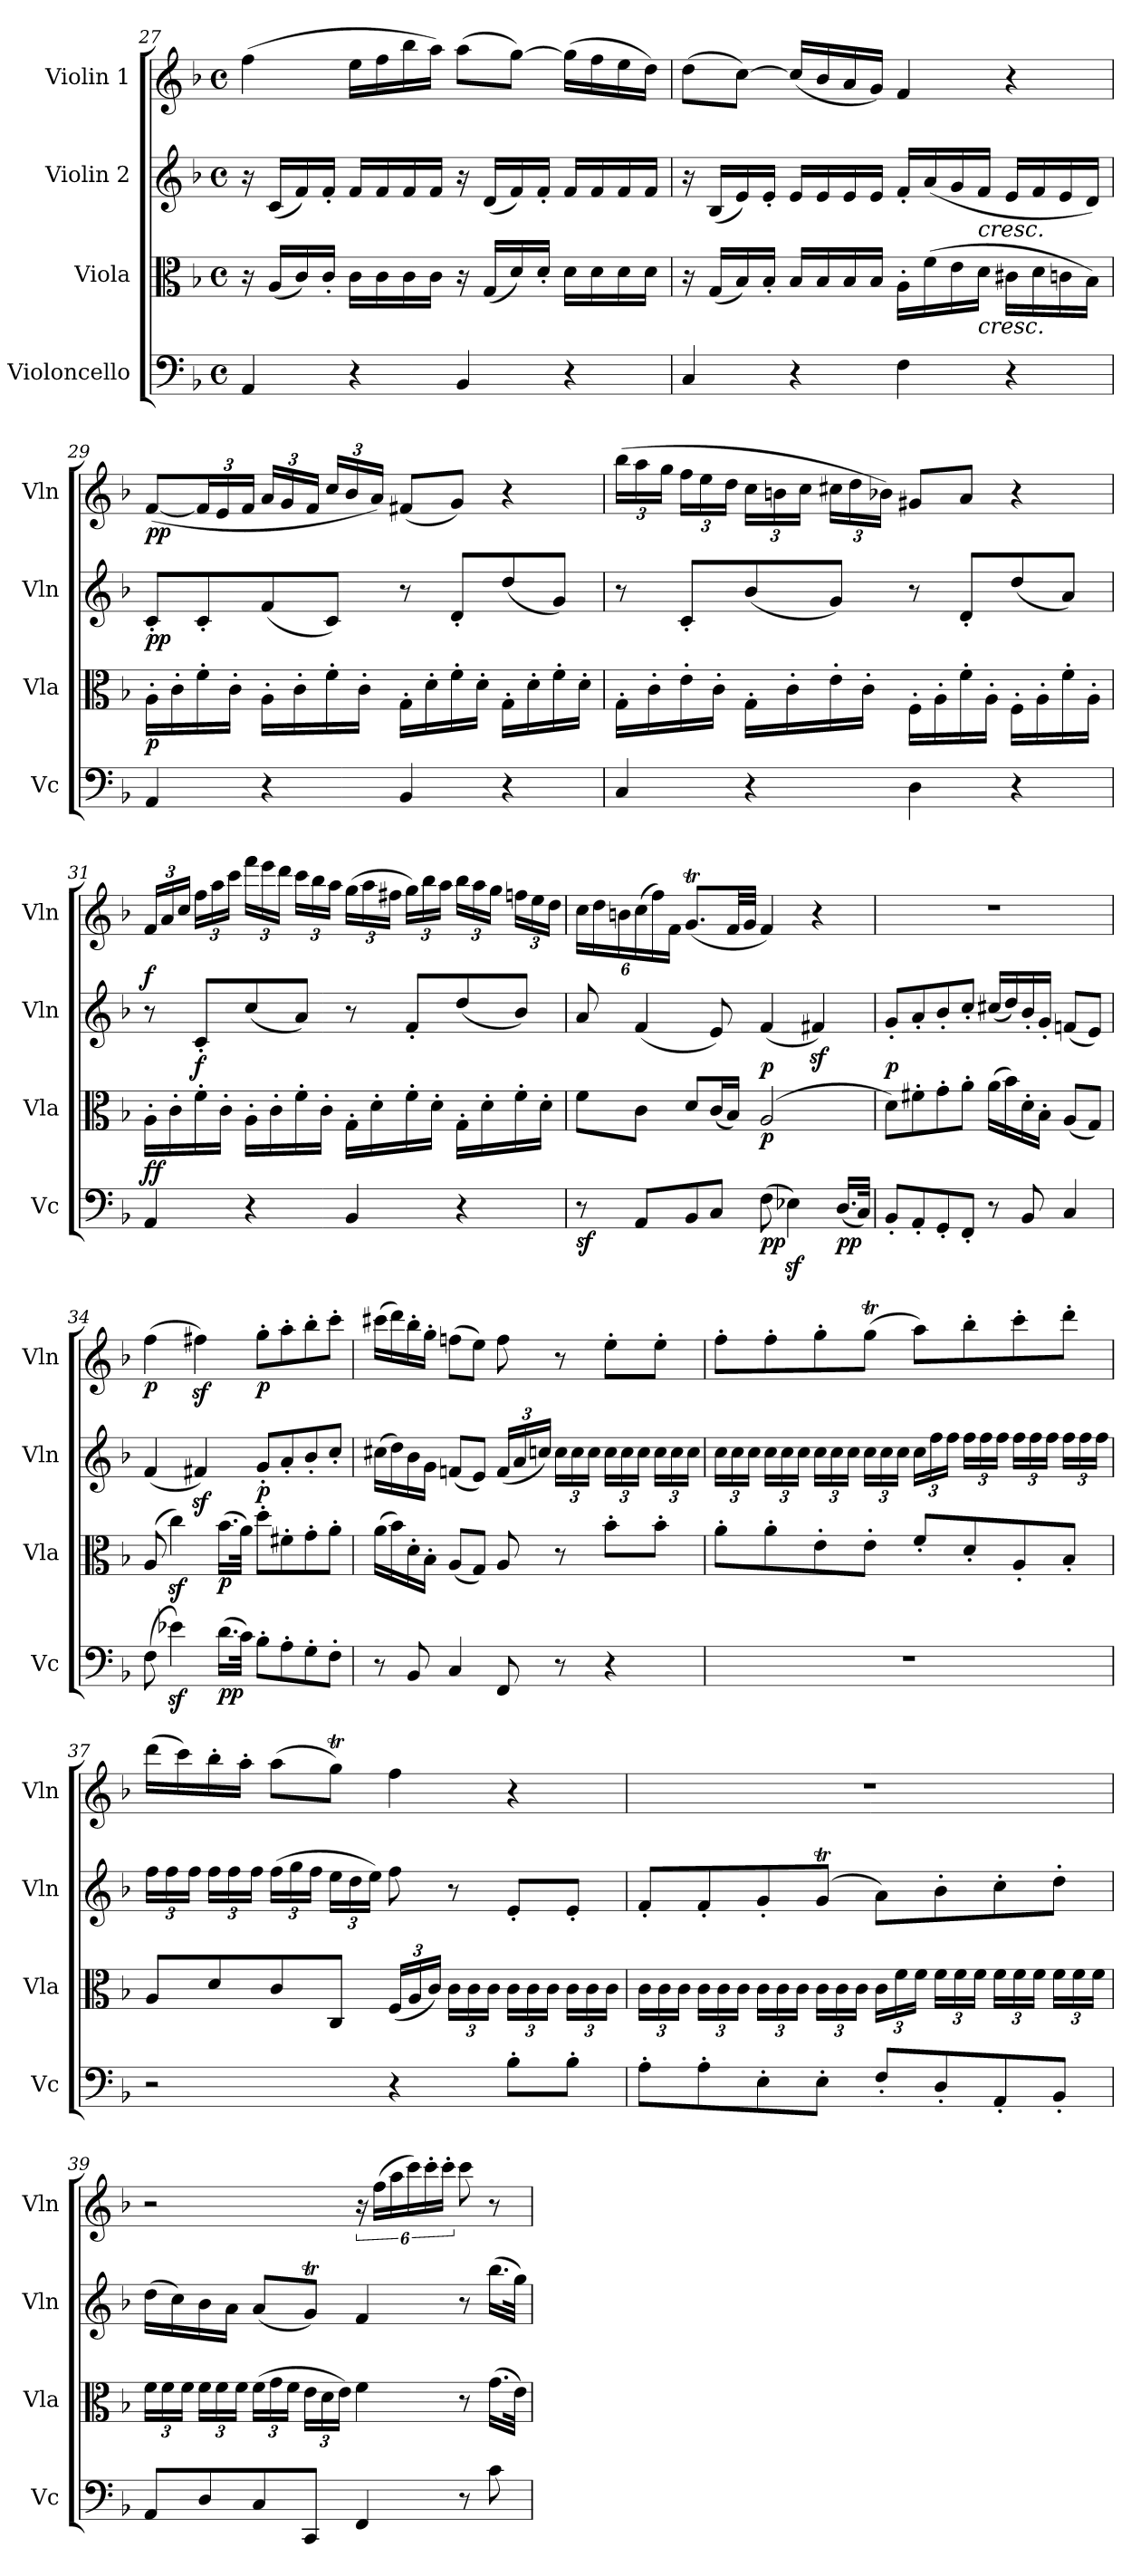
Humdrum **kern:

**kern	**dynam	**kern	**dynam	**kern	**dynam	**kern	**dynam
*part4	*part4	*part3	*part3	*part2	*part2	*part1	*part1
*staff4	*staff4	*staff3	*staff3	*staff2	*staff2	*staff1	*staff1
*I"Violoncello	*	*I"Viola	*	*I"Violin 2	*	*I"Violin 1	*
*I'Vc	*	*I'Vla	*	*I'Vln	*	*I'Vln	*
*clefF4	*	*clefC3	*	*clefG2	*	*clefG2	*
*k[b-]	*	*k[b-]	*	*k[b-]	*	*k[b-]	*
*M4/4	*	*M4/4	*	*M4/4	*	*M4/4	*
*met(c)	*	*met(c)	*	*met(c)	*	*met(c)	*
=27	=27	=27	=27	=27	=27	=27	=27
4AA/	.	16r	.	16r	.	(>4ff\	.
.	.	(16A/LL	.	(<16c/LL	.	.	.
.	.	16c/)	.	16f/)	.	.	.
.	.	16c'/JJ	.	16f'</JJ	.	.	.
4r	.	16c\LL	.	16f/LL	.	16ee\LL	.
.	.	16c\	.	16f/	.	16ff\	.
.	.	16c\	.	16f/	.	16bb-\	.
.	.	16c\JJ	.	16f/JJ	.	16aa\JJ)	.
4BB-/	.	16r	.	16r	.	(>8aa\L	.
.	.	(16G/LL	.	(<16d/LL	.	.	.
.	.	16d/)	.	16f/)	.	[>8gg\J)	.
.	.	16d'/JJ	.	16f'</JJ	.	.	.
4r	.	16d\LL	.	16f/LL	.	(>16gg\LL]	.
.	.	16d\	.	16f/	.	16ff\	.
.	.	16d\	.	16f/	.	16ee\	.
.	.	16d\JJ	.	16f/JJ	.	16dd\JJ)	.
!!LO:LB:g=z
=28	=28	=28	=28	=28	=28	=28	=28
4C/	.	16r	.	16r	.	(>8dd\L	.
.	.	(<16G/LL	.	(<16B-/LL	.	.	.
.	.	16B-/)	.	16e/)	.	[>8cc\J)	.
.	.	16B-'/JJ	.	16e'</JJ	.	.	.
4r	.	16B-/LL	.	16e/LL	.	(<16cc/LL]	.
.	.	16B-/	.	16e/	.	16b-/	.
.	.	16B-/	.	16e/	.	16a/	.
.	.	16B-/JJ	.	16e/JJ	.	16g/JJ)	.
4F\	.	16A'\LL	.	16f'</LL	.	4f/	.
.	.	(>16f\	.	(<16a/	.	.	.
.	.	16e\	.	16g/	.	.	.
!	!	!	!	!LO:TX:b:i:t=cresc.	!	!	!
!	!	!LO:TX:b:i:t=cresc.	!	!	!	!	!
.	.	16d\JJ	.	16f/JJ	.	.	.
4r	.	16c#X\LL	.	16e/LL	.	4r	.
.	.	16d\	.	16f/	.	.	.
.	.	16cn\	.	16e/	.	.	.
.	.	16B-\JJ)	.	16d/JJ)	.	.	.
!!LO:LB:g=z
=29	=29	=29	=29	=29	=29	=29	=29
!	!	!	!LO:DY:b	!	!LO:DY:b	!	!
!	!	!	!	!	!LO:DY:n=1:b	!	!LO:DY:b
!	!	!	!	!	!	!	!LO:DY:n=1:b
4AA/	.	16A'\LL	p	8c'</L	p p	(<[<8f/L	p p
.	.	16c'\	.	.	.	.	.
*	*	*	*	*	*	*Xbrackettup	*
.	.	16f'\	.	8c'</	.	24f/L]	.
.	.	.	.	.	.	24e/	.
.	.	16c'\JJ	.	.	.	.	.
.	.	.	.	.	.	24f/JJ	.
4r	.	16A'\LL	.	(<8f/	.	24a/LL	.
.	.	.	.	.	.	24g/	.
.	.	16c'\	.	.	.	.	.
.	.	.	.	.	.	24f/JJ	.
.	.	16f'\	.	8c/J)	.	24cc/LL	.
.	.	.	.	.	.	24b-/	.
.	.	16c'\JJ	.	.	.	.	.
.	.	.	.	.	.	24a/JJ)	.
4BB-/	.	16G'\LL	.	8r	.	(<8f#X/L	.
.	.	16d'\	.	.	.	.	.
.	.	16f'\	.	8d'</L	.	8g/J)	.
.	.	16d'\JJ	.	.	.	.	.
4r	.	16G'\LL	.	(<8dd/	.	4r	.
.	.	16d'\	.	.	.	.	.
.	.	16f'\	.	8g/J)	.	.	.
.	.	16d'\JJ	.	.	.	.	.
=30	=30	=30	=30	=30	=30	=30	=30
4C/	.	16G'\LL	.	8r	.	(24bb-\LL	.
.	.	.	.	.	.	24aa\	.
.	.	16c'\	.	.	.	.	.
.	.	.	.	.	.	24gg\JJ	.
.	.	16e'\	.	8c'</L	.	24ff\LL	.
.	.	.	.	.	.	24ee\	.
.	.	16c'\JJ	.	.	.	.	.
.	.	.	.	.	.	24dd\JJ	.
4r	.	16G'\LL	.	(<8b-/	.	24cc\LL	.
.	.	.	.	.	.	24bn\	.
.	.	16c'\	.	.	.	.	.
.	.	.	.	.	.	24cc\JJ	.
.	.	16e'\	.	8g/J)	.	24cc#X\LL	.
.	.	.	.	.	.	24dd\	.
.	.	16c'\JJ	.	.	.	.	.
.	.	.	.	.	.	24b-X\JJ)	.
4D\	.	16F'\LL	.	8r	.	8g#X/L	.
.	.	16A'\	.	.	.	.	.
.	.	16f'\	.	8d'</L	.	8a/J	.
.	.	16A'\JJ	.	.	.	.	.
4r	.	16F'\LL	.	(<8dd/	.	4r	.
.	.	16A'\	.	.	.	.	.
.	.	16f'\	.	8a/J)	.	.	.
.	.	16A'\JJ	.	.	.	.	.
!!LO:LB:g=z
=31	=31	=31	=31	=31	=31	=31	=31
!	!LO:DY:b	!	!	!	!	!	!
!	!LO:DY:n=1:a	!	!	!	!LO:DY:a	!	!
4AA/	f f	16A'\LL	.	8r	f	24f/LL	.
.	.	.	.	.	.	24a/	.
.	.	16c'\	.	.	.	.	.
.	.	.	.	.	.	24cc/JJ	.
!	!	!	!	!	!LO:DY:b	!	!
.	.	16f'\	.	8c'</L	f	24ff\LL	.
.	.	.	.	.	.	24aa\	.
.	.	16c'\JJ	.	.	.	.	.
.	.	.	.	.	.	24ccc\JJ	.
4r	.	16A'\LL	.	(<8cc/	.	24fff\LL	.
.	.	.	.	.	.	24eee\	.
.	.	16c'\	.	.	.	.	.
.	.	.	.	.	.	24ddd\JJ	.
.	.	16f'\	.	8a/J)	.	24ccc\LL	.
.	.	.	.	.	.	24bb-\	.
.	.	16c'\JJ	.	.	.	.	.
.	.	.	.	.	.	24aa\JJ	.
4BB-/	.	16G'\LL	.	8r	.	(>24gg\LL	.
.	.	.	.	.	.	24aa\	.
.	.	16d'\	.	.	.	.	.
.	.	.	.	.	.	24ff#X\JJ	.
.	.	16f'\	.	8f'</L	.	24gg\LL)	.
.	.	.	.	.	.	24bb-\	.
.	.	16d'\JJ	.	.	.	.	.
.	.	.	.	.	.	24aa\JJ	.
4r	.	16G'\LL	.	(<8dd/	.	24bb-\LL	.
.	.	.	.	.	.	24aa\	.
.	.	16d'\	.	.	.	.	.
.	.	.	.	.	.	24gg\JJ	.
.	.	16f'\	.	8b-/J)	.	24ffn\LL	.
.	.	.	.	.	.	24ee\	.
.	.	16d'\JJ	.	.	.	.	.
.	.	.	.	.	.	24dd\JJ	.
=32	=32	=32	=32	=32	=32	=32	=32
!	!LO:DY:b	!	!	!	!	!	!
8r	sf	8f\L	.	8a/	.	24cc\LL	.
.	.	.	.	.	.	24dd\	.
.	.	.	.	.	.	24bn\	.
8AA/L	.	8c\J	.	(<4f/	.	(24cc\	.
.	.	.	.	.	.	24ff\)	.
.	.	.	.	.	.	24f\JJ	.
8BB-/	.	8d/L	.	.	.	(8.gT/L	.
8C/J	.	(16c/L	.	8e/)	.	.	.
.	.	16B-/JJ)	.	.	.	32f/LL	.
.	.	.	.	.	.	32g/JJJ	.
!	!LO:DY:b	!	!	!	!	!	!
!	!LO:DY:n=1:b	!	!LO:DY:b	!	!LO:DY:b	!	!
(>8F\	p p	(>2A/	p	(4f/	p	4f/)	.
4E-Xz<\)	.	.	.	.	.	.	.
.	.	.	.	4f#Xz</)	.	4r	.
!	!LO:DY:n=2:b	!	!	!	!	!	!
!	!LO:DY:n=3:b	!	!	!	!	!	!
(<16.D/LL	p p	.	.	.	.	.	.
32C/JJk)	.	.	.	.	.	.	.
!!LO:LB:g=z
=33	=33	=33	=33	=33	=33	=33	=33
!	!	!	!	!	!LO:DY:b	!	!
8BB-'</L	.	8d\L)	.	8g'/L	p	1r	.
8AA'</	.	8f#X'\	.	8a'/	.	.	.
8GG'</	.	8g'\	.	8b-'/	.	.	.
8FF'</J	.	8a'\J	.	8cc'/J	.	.	.
8r	.	(>16a\LL	.	(16cc#X/LL	.	.	.
.	.	16b-\)	.	16dd/)	.	.	.
8BB-/	.	16d'\	.	16b-'/	.	.	.
.	.	16B-'\JJ	.	16g'/JJ	.	.	.
4C/	.	(<8A/L	.	(8fn/L	.	.	.
.	.	8G/J)	.	8e/J)	.	.	.
=34	=34	=34	=34	=34	=34	=34	=34
!	!	!	!	!	!	!	!LO:DY:b
(>8F\	.	(>8A/	.	(<4f/	.	(>4ff\	p
4e-Xz<\)	.	4ccz<\)	.	.	.	.	.
.	.	.	.	4f#Xz</)	.	4ff#Xz<\)	.
!	!LO:DY:b	!	!	!	!	!	!
!	!LO:DY:n=1:b	!	!LO:DY:b	!	!	!	!
(>16.d\LL	p p	(>16.b-\LL	p	.	.	.	.
32c\JJk)	.	32a\JJk)	.	.	.	.	.
!	!	!	!	!	!LO:DY:b	!	!LO:DY:b
8B-'>\L	.	8dd'\L	.	8g'</L	p	8gg'>\L	p
8A'>\	.	8f#X'\	.	8a'</	.	8aa'>\	.
8G'>\	.	8g'\	.	8b-'</	.	8bb-'>\	.
8F'>\J	.	8a'\J	.	8cc'</J	.	8ccc'>\J	.
=35	=35	=35	=35	=35	=35	=35	=35
8r	.	(>16a\LL	.	(16cc#X\LL	.	(>16ccc#X\LL	.
.	.	16b-\)	.	16dd\)	.	16ddd\)	.
8BB-/	.	16d'\	.	16b-\	.	16bb-'>\	.
.	.	16B-'\JJ	.	16g\JJ	.	16gg'>\JJ	.
4C/	.	(<8A/L	.	(<8fn/L	.	(>8ffn\L	.
.	.	8G/J)	.	8e/J)	.	8ee\J)	.
*	*	*	*	*Xbrackettup	*	*	*
8FF/	.	8A/	.	(<24f/LL	.	8ff\	.
.	.	.	.	24a/	.	.	.
.	.	.	.	24ccn/JJ)	.	.	.
8r	.	8r	.	24cc\LL	.	8r	.
.	.	.	.	24cc\	.	.	.
.	.	.	.	24cc\JJ	.	.	.
4r	.	8b-'\L	.	24cc\LL	.	8ee'>\L	.
.	.	.	.	24cc\	.	.	.
.	.	.	.	24cc\JJ	.	.	.
.	.	8b-'\J	.	24cc\LL	.	8ee'>\J	.
.	.	.	.	24cc\	.	.	.
.	.	.	.	24cc\JJ	.	.	.
!!LO:LB:g=z
=36	=36	=36	=36	=36	=36	=36	=36
1r	.	8a'\L	.	24cc\LL	.	8ff'>\L	.
.	.	.	.	24cc\	.	.	.
.	.	.	.	24cc\JJ	.	.	.
.	.	8a'\	.	24cc\LL	.	8ff'>\	.
.	.	.	.	24cc\	.	.	.
.	.	.	.	24cc\JJ	.	.	.
.	.	8e'\	.	24cc\LL	.	8gg'>\	.
.	.	.	.	24cc\	.	.	.
.	.	.	.	24cc\JJ	.	.	.
.	.	8e'\J	.	24cc\LL	.	(>8ggT\J	.
.	.	.	.	24cc\	.	.	.
.	.	.	.	24cc\JJ	.	.	.
.	.	8f'/L	.	24cc\LL	.	8aa\L)	.
.	.	.	.	24ff\	.	.	.
.	.	.	.	24ff\JJ	.	.	.
.	.	8d'/	.	24ff\LL	.	8bb-'>\	.
.	.	.	.	24ff\	.	.	.
.	.	.	.	24ff\JJ	.	.	.
.	.	8A'/	.	24ff\LL	.	8ccc'>\	.
.	.	.	.	24ff\	.	.	.
.	.	.	.	24ff\JJ	.	.	.
.	.	8B-'/J	.	24ff\LL	.	8ddd'>\J	.
.	.	.	.	24ff\	.	.	.
.	.	.	.	24ff\JJ	.	.	.
!!LO:PB:g=z
=37	=37	=37	=37	=37	=37	=37	=37
2r	.	8A/L	.	24ff\LL	.	(>16ddd\LL	.
.	.	.	.	24ff\	.	.	.
.	.	.	.	.	.	16ccc\)	.
.	.	.	.	24ff\JJ	.	.	.
.	.	8d/	.	24ff\LL	.	16bb-'\	.
.	.	.	.	24ff\	.	.	.
.	.	.	.	.	.	16aa'\JJ	.
.	.	.	.	24ff\JJ	.	.	.
.	.	8c/	.	(>24ff\LL	.	(>8aa\L	.
.	.	.	.	24gg\	.	.	.
.	.	.	.	24ff\JJ	.	.	.
.	.	8C/J	.	24ee\LL	.	8ggT\J)	.
.	.	.	.	24dd\	.	.	.
.	.	.	.	24ee\JJ)	.	.	.
*	*	*Xbrackettup	*	*	*	*	*
4r	.	(<24F/LL	.	8ff\	.	4ff\	.
.	.	24A/	.	.	.	.	.
.	.	24c/JJ)	.	.	.	.	.
.	.	24c\LL	.	8r	.	.	.
.	.	24c\	.	.	.	.	.
.	.	24c\JJ	.	.	.	.	.
8B-'>\L	.	24c\LL	.	8e'</L	.	4r	.
.	.	24c\	.	.	.	.	.
.	.	24c\JJ	.	.	.	.	.
8B-'>\J	.	24c\LL	.	8e'</J	.	.	.
.	.	24c\	.	.	.	.	.
.	.	24c\JJ	.	.	.	.	.
=38	=38	=38	=38	=38	=38	=38	=38
8A'\L	.	24c\LL	.	8f'/L	.	1r	.
.	.	24c\	.	.	.	.	.
.	.	24c\JJ	.	.	.	.	.
8A'\	.	24c\LL	.	8f'/	.	.	.
.	.	24c\	.	.	.	.	.
.	.	24c\JJ	.	.	.	.	.
8E'\	.	24c\LL	.	8g'/	.	.	.
.	.	24c\	.	.	.	.	.
.	.	24c\JJ	.	.	.	.	.
8E'\J	.	24c\LL	.	(8gT/J	.	.	.
.	.	24c\	.	.	.	.	.
.	.	24c\JJ	.	.	.	.	.
8F'/L	.	24c\LL	.	8a\L)	.	.	.
.	.	24f\	.	.	.	.	.
.	.	24f\JJ	.	.	.	.	.
8D'/	.	24f\LL	.	8b-'\	.	.	.
.	.	24f\	.	.	.	.	.
.	.	24f\JJ	.	.	.	.	.
8AA'/	.	24f\LL	.	8cc'\	.	.	.
.	.	24f\	.	.	.	.	.
.	.	24f\JJ	.	.	.	.	.
8BB-'/J	.	24f\LL	.	8dd'\J	.	.	.
.	.	24f\	.	.	.	.	.
.	.	24f\JJ	.	.	.	.	.
!!LO:LB:g=z
=39	=39	=39	=39	=39	=39	=39	=39
8AA/L	.	24f\LL	.	(16dd\LL	.	2r	.
.	.	24f\	.	.	.	.	.
.	.	.	.	16cc\)	.	.	.
.	.	24f\JJ	.	.	.	.	.
8D/	.	24f\LL	.	16b-\	.	.	.
.	.	24f\	.	.	.	.	.
.	.	.	.	16a\JJ	.	.	.
.	.	24f\JJ	.	.	.	.	.
8C/	.	(24f\LL	.	(8a/L	.	.	.
.	.	24g\	.	.	.	.	.
.	.	24f\JJ	.	.	.	.	.
8CC/J	.	24e\LL	.	8gT/J)	.	.	.
.	.	24d\	.	.	.	.	.
.	.	24e\JJ)	.	.	.	.	.
*	*	*	*	*	*	*brackettup	*
4FF/	.	4f\	.	4f/	.	24r	.
.	.	.	.	.	.	(24ff\LL	.
.	.	.	.	.	.	24aa\	.
.	.	.	.	.	.	24ccc\)	.
.	.	.	.	.	.	24ccc'\	.
.	.	.	.	.	.	24ccc'\JJ	.
8r	.	8r	.	8r	.	8ccc\	.
8c\	.	(16.g\LL	.	(16.bb-\LL	.	8r	.
.	.	32e\JJk)	.	32gg\JJk)	.	.	.
=	=	=	=	=	=	=	=
*-	*-	*-	*-	*-	*-	*-	*-
